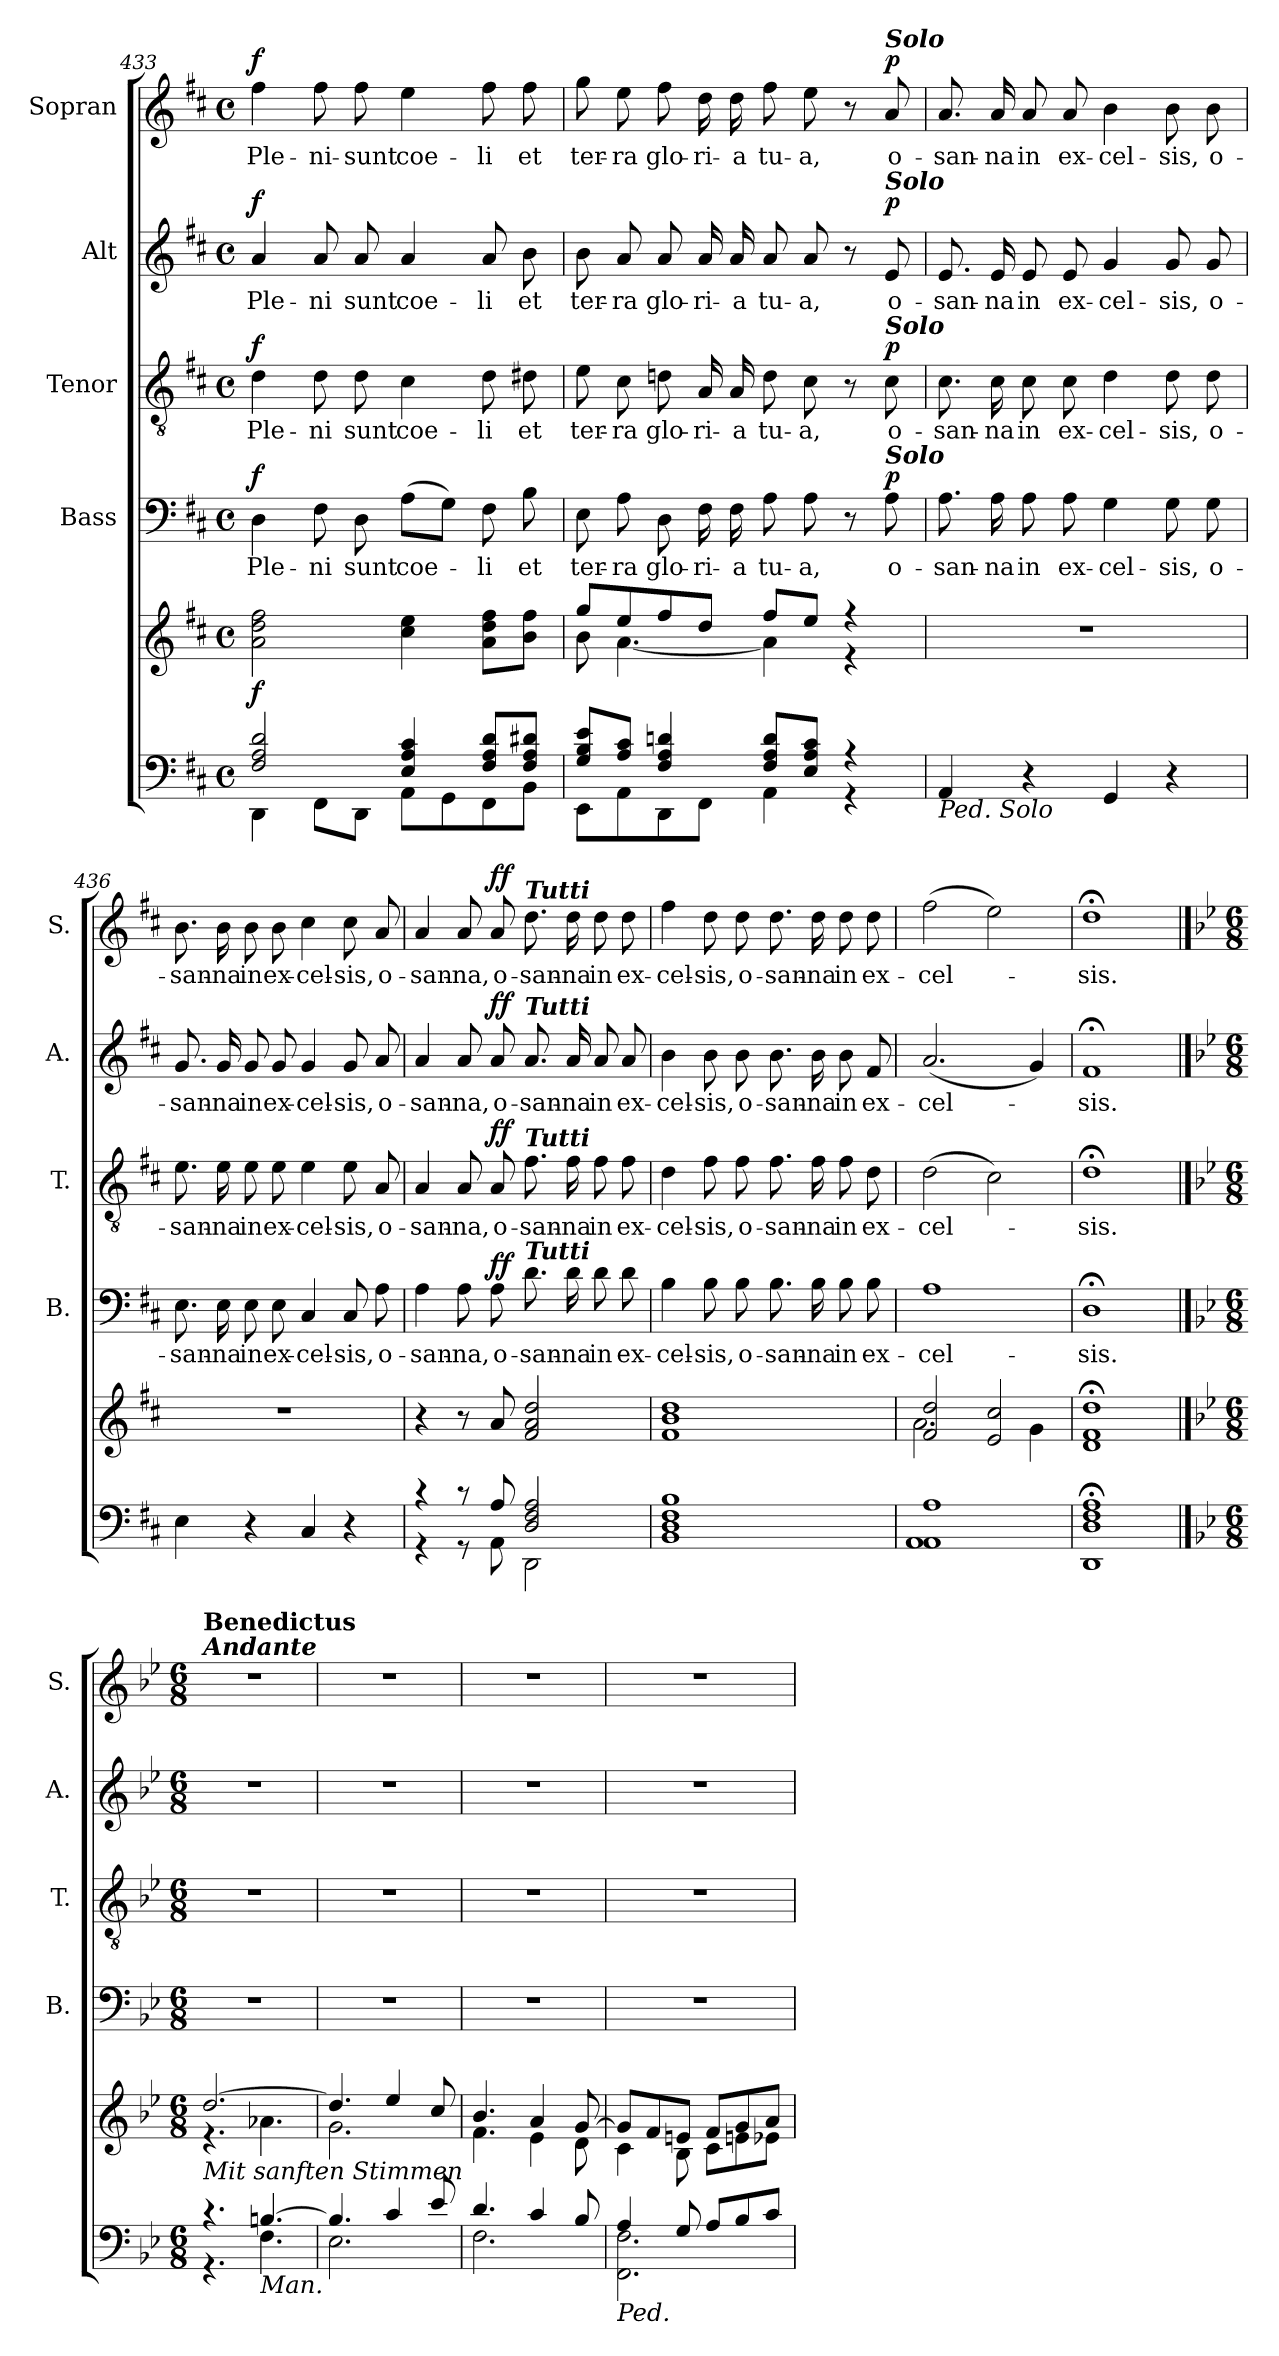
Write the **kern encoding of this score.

**kern	**kern	**dynam	**kern	**text	**dynam	**kern	**text	**dynam	**kern	**text	**dynam	**kern	**text	**dynam
*part5	*part5	*part5	*part4	*part4	*part4	*part3	*part3	*part3	*part2	*part2	*part2	*part1	*part1	*part1
*staff6	*staff5	*staff5/6	*staff4	*staff4	*staff4	*staff3	*staff3	*staff3	*staff2	*staff2	*staff2	*staff1	*staff1	*staff1
*	*	*	*I"Bass	*	*	*I"Tenor	*	*	*I"Alt	*	*	*I"Sopran	*	*
*	*	*	*I'B.	*	*	*I'T.	*	*	*I'A.	*	*	*I'S.	*	*
!!LO:LB:g=z
*clefF4	*clefG2	*	*clefF4	*	*	*clefGv2	*	*	*clefG2	*	*	*clefG2	*	*
*k[f#c#]	*k[f#c#]	*	*k[f#c#]	*	*	*k[f#c#]	*	*	*k[f#c#]	*	*	*k[f#c#]	*	*
*D:	*D:	*	*D:	*	*	*D:	*	*	*D:	*	*	*D:	*	*
*M4/4	*M4/4	*	*M4/4	*	*	*M4/4	*	*	*M4/4	*	*	*M4/4	*	*
*met(c)	*met(c)	*	*met(c)	*	*	*met(c)	*	*	*met(c)	*	*	*met(c)	*	*
=433	=433	=433	=433	=433	=433	=433	=433	=433	=433	=433	=433	=433	=433	=433
*^	*	*	*	*	*	*	*	*	*	*	*	*	*	*
!	!	!	!LO:DY:b	!	!LO:LY:b	!LO:DY:a	!	!LO:LY:b	!LO:DY:a	!	!LO:LY:b	!LO:DY:a	!	!LO:LY:b	!LO:DY:a
2F#/ 2A/ 2d/	4DD\	2a\ 2dd\ 2ff#\	f	4D\	Ple-	f	4d\	Ple-	f	4a/	Ple-	f	4ff#\	Ple-	f
!	!	!	!	!	!LO:LY:b	!	!	!LO:LY:b	!	!	!LO:LY:b	!	!	!LO:LY:b	!
.	8FF#\L	.	.	8F#\	-ni	.	8d\	-ni	.	8a/	-ni	.	8ff#\	-ni-	.
!	!	!	!	!	!LO:LY:b	!	!	!LO:LY:b	!	!	!LO:LY:b	!	!	!LO:LY:b	!
.	8DD\J	.	.	8D\	sunt	.	8d\	sunt	.	8a/	sunt	.	8ff#\	-sunt	.
!	!	!	!	!	!LO:LY:b	!	!	!LO:LY:b	!	!	!LO:LY:b	!	!	!LO:LY:b	!
4E/ 4A/ 4c#/	8AA\L	4cc#\ 4ee\	.	(>8A\L	coe-	.	4c#\	coe-	.	4a/	coe-	.	4ee\	coe-	.
.	8GG\	.	.	8G\J)	.	.	.	.	.	.	.	.	.	.	.
!	!	!	!	!	!LO:LY:b	!	!	!LO:LY:b	!	!	!LO:LY:b	!	!	!LO:LY:b	!
8F#/ 8A/ 8d/L	8FF#\	8a\ 8dd\ 8ff#\L	.	8F#\	-li	.	8d\	-li	.	8a/	-li	.	8ff#\	-li	.
!	!	!	!	!	!LO:LY:b	!	!	!LO:LY:b	!	!	!LO:LY:b	!	!	!LO:LY:b	!
8F#/ 8A/ 8d#X/J	8BB\J	8b\ 8ff#\J	.	8B\	et	.	8d#X\	et	.	8b\	et	.	8ff#\	et	.
=434	=434	=434	=434	=434	=434	=434	=434	=434	=434	=434	=434	=434	=434	=434	=434
*	*	*^	*	*	*	*	*	*	*	*	*	*	*	*	*
!	!	!	!	!	!	!LO:LY:b	!	!	!LO:LY:b	!	!	!LO:LY:b	!	!	!LO:LY:b	!
8G/ 8B/ 8e/L	8EE\L	8gg/L	8b\	.	8E\	ter-	.	8e\	ter-	.	8b\	ter-	.	8gg\	ter-	.
!	!	!	!	!	!	!LO:LY:b	!	!	!LO:LY:b	!	!	!LO:LY:b	!	!	!LO:LY:b	!
8A/ 8c#/J	8AA\	8ee/	[<4.a\	.	8A\	-ra	.	8c#\	-ra	.	8a/	-ra	.	8ee\	-ra	.
!	!	!	!	!	!	!LO:LY:b	!	!	!LO:LY:b	!	!	!LO:LY:b	!	!	!LO:LY:b	!
4F#/ 4A/ 4dn/	8DD\	8ff#/	.	.	8D\	glo-	.	8dn\	glo-	.	8a/	glo-	.	8ff#\	glo-	.
!	!	!	!	!	!	!LO:LY:b	!	!	!LO:LY:b	!	!	!LO:LY:b	!	!	!LO:LY:b	!
.	8FF#\J	8dd/J	.	.	16F#\	-ri-	.	16A/	-ri-	.	16a/	-ri-	.	16dd\	-ri-	.
!	!	!	!	!	!	!LO:LY:b	!	!	!LO:LY:b	!	!	!LO:LY:b	!	!	!LO:LY:b	!
.	.	.	.	.	16F#\	-a	.	16A/	-a	.	16a/	-a	.	16dd\	-a	.
!	!	!	!	!	!	!LO:LY:b	!	!	!LO:LY:b	!	!	!LO:LY:b	!	!	!LO:LY:b	!
8F#/ 8A/ 8d/L	4AA\	8ff#/L	4a\]	.	8A\	tu-	.	8d\	tu-	.	8a/	tu-	.	8ff#\	tu-	.
!	!	!	!	!	!	!LO:LY:b	!	!	!LO:LY:b	!	!	!LO:LY:b	!	!	!LO:LY:b	!
8E/ 8A/ 8c#/J	.	8ee/J	.	.	8A\	-a,	.	8c#\	-a,	.	8a/	-a,	.	8ee\	-a,	.
4r	4r	4r	4r	.	8r	.	.	8r	.	.	8r	.	.	8r	.	.
!	!	!	!	!	!	!	!	!	!	!	!	!	!	!LO:TX:a:Bi:t=Solo	!	!
!	!	!	!	!	!	!	!	!	!	!	!LO:TX:a:Bi:t=Solo	!	!	!	!	!
!	!	!	!	!	!	!	!	!LO:TX:a:Bi:t=Solo	!	!	!	!	!	!	!	!
!	!	!	!	!	!LO:TX:a:Bi:t=Solo	!	!	!	!	!	!	!	!	!	!	!
!	!	!	!	!	!	!LO:LY:b	!LO:DY:a	!	!LO:LY:b	!LO:DY:a	!	!LO:LY:b	!LO:DY:a	!	!LO:LY:b	!LO:DY:a
.	.	.	.	.	8A\	o-	p	8c#\	o-	p	8e/	o-	p	8a/	o-	p
*v	*v	*	*	*	*	*	*	*	*	*	*	*	*	*	*	*
*	*v	*v	*	*	*	*	*	*	*	*	*	*	*	*	*
=435	=435	=435	=435	=435	=435	=435	=435	=435	=435	=435	=435	=435	=435	=435
!LO:TX:b:i:t=Ped. Solo	!	!	!	!	!	!	!	!	!	!	!	!	!	!
!	!	!	!	!LO:LY:b	!	!	!LO:LY:b	!	!	!LO:LY:b	!	!	!LO:LY:b	!
4AA/	1r	.	8.A\	-san-	.	8.c#\	-san-	.	8.e/	-san-	.	8.a/	-san-	.
!	!	!	!	!LO:LY:b	!	!	!LO:LY:b	!	!	!LO:LY:b	!	!	!LO:LY:b	!
.	.	.	16A\	-na	.	16c#\	-na	.	16e/	-na	.	16a/	-na	.
!	!	!	!	!LO:LY:b	!	!	!LO:LY:b	!	!	!LO:LY:b	!	!	!LO:LY:b	!
4r	.	.	8A\	in	.	8c#\	in	.	8e/	in	.	8a/	in	.
!	!	!	!	!LO:LY:b	!	!	!LO:LY:b	!	!	!LO:LY:b	!	!	!LO:LY:b	!
.	.	.	8A\	ex-	.	8c#\	ex-	.	8e/	ex-	.	8a/	ex-	.
!	!	!	!	!LO:LY:b	!	!	!LO:LY:b	!	!	!LO:LY:b	!	!	!LO:LY:b	!
4GG/	.	.	4G\	-cel-	.	4d\	-cel-	.	4g/	-cel-	.	4b\	-cel-	.
!	!	!	!	!LO:LY:b	!	!	!LO:LY:b	!	!	!LO:LY:b	!	!	!LO:LY:b	!
4r	.	.	8G\	-sis,	.	8d\	-sis,	.	8g/	-sis,	.	8b\	-sis,	.
!	!	!	!	!LO:LY:b	!	!	!LO:LY:b	!	!	!LO:LY:b	!	!	!LO:LY:b	!
.	.	.	8G\	o-	.	8d\	o-	.	8g/	o-	.	8b\	o-	.
!!LO:PB:g=z
=436	=436	=436	=436	=436	=436	=436	=436	=436	=436	=436	=436	=436	=436	=436
!	!	!	!	!LO:LY:b	!	!	!LO:LY:b	!	!	!LO:LY:b	!	!	!LO:LY:b	!
4E\	1r	.	8.E\	-san-	.	8.e\	-san-	.	8.g/	-san-	.	8.b\	-san-	.
!	!	!	!	!LO:LY:b	!	!	!LO:LY:b	!	!	!LO:LY:b	!	!	!LO:LY:b	!
.	.	.	16E\	-na	.	16e\	-na	.	16g/	-na	.	16b\	-na	.
!	!	!	!	!LO:LY:b	!	!	!LO:LY:b	!	!	!LO:LY:b	!	!	!LO:LY:b	!
4r	.	.	8E\	in	.	8e\	in	.	8g/	in	.	8b\	in	.
!	!	!	!	!LO:LY:b	!	!	!LO:LY:b	!	!	!LO:LY:b	!	!	!LO:LY:b	!
.	.	.	8E\	ex-	.	8e\	ex-	.	8g/	ex-	.	8b\	ex-	.
!	!	!	!	!LO:LY:b	!	!	!LO:LY:b	!	!	!LO:LY:b	!	!	!LO:LY:b	!
4C#/	.	.	4C#/	-cel-	.	4e\	-cel-	.	4g/	-cel-	.	4cc#\	-cel-	.
!	!	!	!	!LO:LY:b	!	!	!LO:LY:b	!	!	!LO:LY:b	!	!	!LO:LY:b	!
4r	.	.	8C#/	-sis,	.	8e\	-sis,	.	8g/	-sis,	.	8cc#\	-sis,	.
!	!	!	!	!LO:LY:b	!	!	!LO:LY:b	!	!	!LO:LY:b	!	!	!LO:LY:b	!
.	.	.	8A\	o-	.	8A/	o-	.	8a/	o-	.	8a/	o-	.
=437	=437	=437	=437	=437	=437	=437	=437	=437	=437	=437	=437	=437	=437	=437
*^	*	*	*	*	*	*	*	*	*	*	*	*	*	*
!	!	!	!	!	!LO:LY:b	!	!	!LO:LY:b	!	!	!LO:LY:b	!	!	!LO:LY:b	!
4r	4r	4r	.	4A\	-san-	.	4A/	-san-	.	4a/	-san-	.	4a/	-san-	.
!	!	!	!	!	!LO:LY:b	!	!	!LO:LY:b	!	!	!LO:LY:b	!	!	!LO:LY:b	!
8r	8r	8r	.	8A\	-na,	.	8A/	-na,	.	8a/	-na,	.	8a/	-na,	.
!	!	!	!	!	!LO:LY:b	!LO:DY:a	!	!LO:LY:b	!LO:DY:a	!	!LO:LY:b	!LO:DY:a	!	!LO:LY:b	!LO:DY:a
8A/	8AA\	8a/	.	8A\	o-	ff	8A/	o-	ff	8a/	o-	ff	8a/	o-	ff
!	!	!	!	!	!	!	!	!	!	!	!	!	!LO:TX:a:Bi:t=Tutti	!	!
!	!	!	!	!	!	!	!	!	!	!LO:TX:a:Bi:t=Tutti	!	!	!	!	!
!	!	!	!	!	!	!	!LO:TX:a:Bi:t=Tutti	!	!	!	!	!	!	!	!
!	!	!	!	!LO:TX:a:Bi:t=Tutti	!	!	!	!	!	!	!	!	!	!	!
!	!	!	!	!	!LO:LY:b	!	!	!LO:LY:b	!	!	!LO:LY:b	!	!	!LO:LY:b	!
2D/ 2F#/ 2A/	2DD\	2f#/ 2a/ 2dd/	.	8.d\	-san-	.	8.f#\	-san-	.	8.a/	-san-	.	8.dd\	-san-	.
!	!	!	!	!	!LO:LY:b	!	!	!LO:LY:b	!	!	!LO:LY:b	!	!	!LO:LY:b	!
.	.	.	.	16d\	-na	.	16f#\	-na	.	16a/	-na	.	16dd\	-na	.
!	!	!	!	!	!LO:LY:b	!	!	!LO:LY:b	!	!	!LO:LY:b	!	!	!LO:LY:b	!
.	.	.	.	8d\	in	.	8f#\	in	.	8a/	in	.	8dd\	in	.
!	!	!	!	!	!LO:LY:b	!	!	!LO:LY:b	!	!	!LO:LY:b	!	!	!LO:LY:b	!
.	.	.	.	8d\	ex-	.	8f#\	ex-	.	8a/	ex-	.	8dd\	ex-	.
=438	=438	=438	=438	=438	=438	=438	=438	=438	=438	=438	=438	=438	=438	=438	=438
!	!	!	!	!	!LO:LY:b	!	!	!LO:LY:b	!	!	!LO:LY:b	!	!	!LO:LY:b	!
1D 1F# 1B	1BB	1f# 1b 1dd	.	4B\	-cel-	.	4d\	-cel-	.	4b\	-cel-	.	4ff#\	-cel-	.
!	!	!	!	!	!LO:LY:b	!	!	!LO:LY:b	!	!	!LO:LY:b	!	!	!LO:LY:b	!
.	.	.	.	8B\	-sis,	.	8f#\	-sis,	.	8b\	-sis,	.	8dd\	-sis,	.
!	!	!	!	!	!LO:LY:b	!	!	!LO:LY:b	!	!	!LO:LY:b	!	!	!LO:LY:b	!
.	.	.	.	8B\	o-	.	8f#\	o-	.	8b\	o-	.	8dd\	o-	.
!	!	!	!	!	!LO:LY:b	!	!	!LO:LY:b	!	!	!LO:LY:b	!	!	!LO:LY:b	!
.	.	.	.	8.B\	-san-	.	8.f#\	-san-	.	8.b\	-san-	.	8.dd\	-san-	.
!	!	!	!	!	!LO:LY:b	!	!	!LO:LY:b	!	!	!LO:LY:b	!	!	!LO:LY:b	!
.	.	.	.	16B\	-na	.	16f#\	-na	.	16b\	-na	.	16dd\	-na	.
!	!	!	!	!	!LO:LY:b	!	!	!LO:LY:b	!	!	!LO:LY:b	!	!	!LO:LY:b	!
.	.	.	.	8B\	in	.	8f#\	in	.	8b\	in	.	8dd\	in	.
!	!	!	!	!	!LO:LY:b	!	!	!LO:LY:b	!	!	!LO:LY:b	!	!	!LO:LY:b	!
.	.	.	.	8B\	ex-	.	8d\	ex-	.	8f#/	ex-	.	8dd\	ex-	.
=439	=439	=439	=439	=439	=439	=439	=439	=439	=439	=439	=439	=439	=439	=439	=439
*	*	*^	*	*	*	*	*	*	*	*	*	*	*	*	*
!	!	!	!	!	!	!LO:LY:b	!	!	!LO:LY:b	!	!	!LO:LY:b	!	!	!LO:LY:b	!
1AA 1A	1AA	2f#/ 2dd/	2.a\	.	1A	-cel-	.	(>2d\	-cel-	.	(<2.a/	-cel-	.	(>2ff#\	-cel-	.
.	.	2e/ 2cc#/	.	.	.	.	.	2c#\)	.	.	.	.	.	2ee\)	.	.
.	.	.	4g\	.	.	.	.	.	.	.	4g/)	.	.	.	.	.
=440	=440	=440	=440	=440	=440	=440	=440	=440	=440	=440	=440	=440	=440	=440	=440	=440
!	!	!	!	!	!	!LO:LY:b	!	!	!LO:LY:b	!	!	!LO:LY:b	!	!	!LO:LY:b	!
*	*	*v	*v	*	*	*	*	*	*	*	*	*	*	*	*	*
1D;< 1F#;< 1A;<	1DD	1d;< 1f#;< 1dd;<	.	1D;<	-sis.	.	1d;<	-sis.	.	1f#;<	-sis.	.	1dd;<	-sis.	.
!!LO:LB:g=z
==441	==441	==441	==441	==441	==441	==441	==441	==441	==441	==441	==441	==441	==441	==441	==441
*k[b-e-]	*	*k[b-e-]	*	*k[b-e-]	*	*	*k[b-e-]	*	*	*k[b-e-]	*	*	*k[b-e-]	*	*
*B-:	*	*B-:	*	*B-:	*	*	*B-:	*	*	*B-:	*	*	*B-:	*	*
*M6/8	*	*M6/8	*	*M6/8	*	*	*M6/8	*	*	*M6/8	*	*	*M6/8	*	*
*	*	*^	*	*	*	*	*	*	*	*	*	*	*	*	*
!	!	!	!	!	!	!	!	!	!	!	!	!	!	!LO:TX:a:Bi:t=Andante	!	!
!	!	!	!	!	!	!	!	!	!	!	!	!	!	!LO:TX:a:B:t=Benedictus	!	!
!	!	!LO:TX:b:i:t=Mit sanften Stimmen	!	!	!	!	!	!	!	!	!	!	!	!	!	!
4.r	4.r	[>2.dd/	4.rf	.	2.r	.	.	2.r	.	.	2.r	.	.	2.r	.	.
!LO:TX:b:i:t=Man.	!	!	!	!	!	!	!	!	!	!	!	!	!	!	!	!
[>4.Bn/	4.F\	.	4.a-X\	.	.	.	.	.	.	.	.	.	.	.	.	.
=442	=442	=442	=442	=442	=442	=442	=442	=442	=442	=442	=442	=442	=442	=442	=442	=442
4.B/]	2.E-\	4.dd/]	2.g\	.	2.r	.	.	2.r	.	.	2.r	.	.	2.r	.	.
4c/	.	4ee-/	.	.	.	.	.	.	.	.	.	.	.	.	.	.
8e-/	.	8cc/	.	.	.	.	.	.	.	.	.	.	.	.	.	.
=443	=443	=443	=443	=443	=443	=443	=443	=443	=443	=443	=443	=443	=443	=443	=443	=443
4.d/	2.F\	4.b-/	4.f\	.	2.r	.	.	2.r	.	.	2.r	.	.	2.r	.	.
4c/	.	4a/	4e-\	.	.	.	.	.	.	.	.	.	.	.	.	.
8B-/	.	[>8g/	8d\	.	.	.	.	.	.	.	.	.	.	.	.	.
=444	=444	=444	=444	=444	=444	=444	=444	=444	=444	=444	=444	=444	=444	=444	=444	=444
!LO:TX:b:i:t=Ped.	!	!	!	!	!	!	!	!	!	!	!	!	!	!	!	!
4A/	2.FF\ 2.F\	8g/L]	4c\	.	2.r	.	.	2.r	.	.	2.r	.	.	2.r	.	.
.	.	8f/	.	.	.	.	.	.	.	.	.	.	.	.	.	.
8G/	.	8en/J	8B-\	.	.	.	.	.	.	.	.	.	.	.	.	.
8A/L	.	8f/L	8c\L	.	.	.	.	.	.	.	.	.	.	.	.	.
8B-/	.	8g/	8en\	.	.	.	.	.	.	.	.	.	.	.	.	.
8c/J	.	8a/J	8e-X\J	.	.	.	.	.	.	.	.	.	.	.	.	.
*v	*v	*	*	*	*	*	*	*	*	*	*	*	*	*	*	*
*	*v	*v	*	*	*	*	*	*	*	*	*	*	*	*	*
=	=	=	=	=	=	=	=	=	=	=	=	=	=	=
*-	*-	*-	*-	*-	*-	*-	*-	*-	*-	*-	*-	*-	*-	*-
